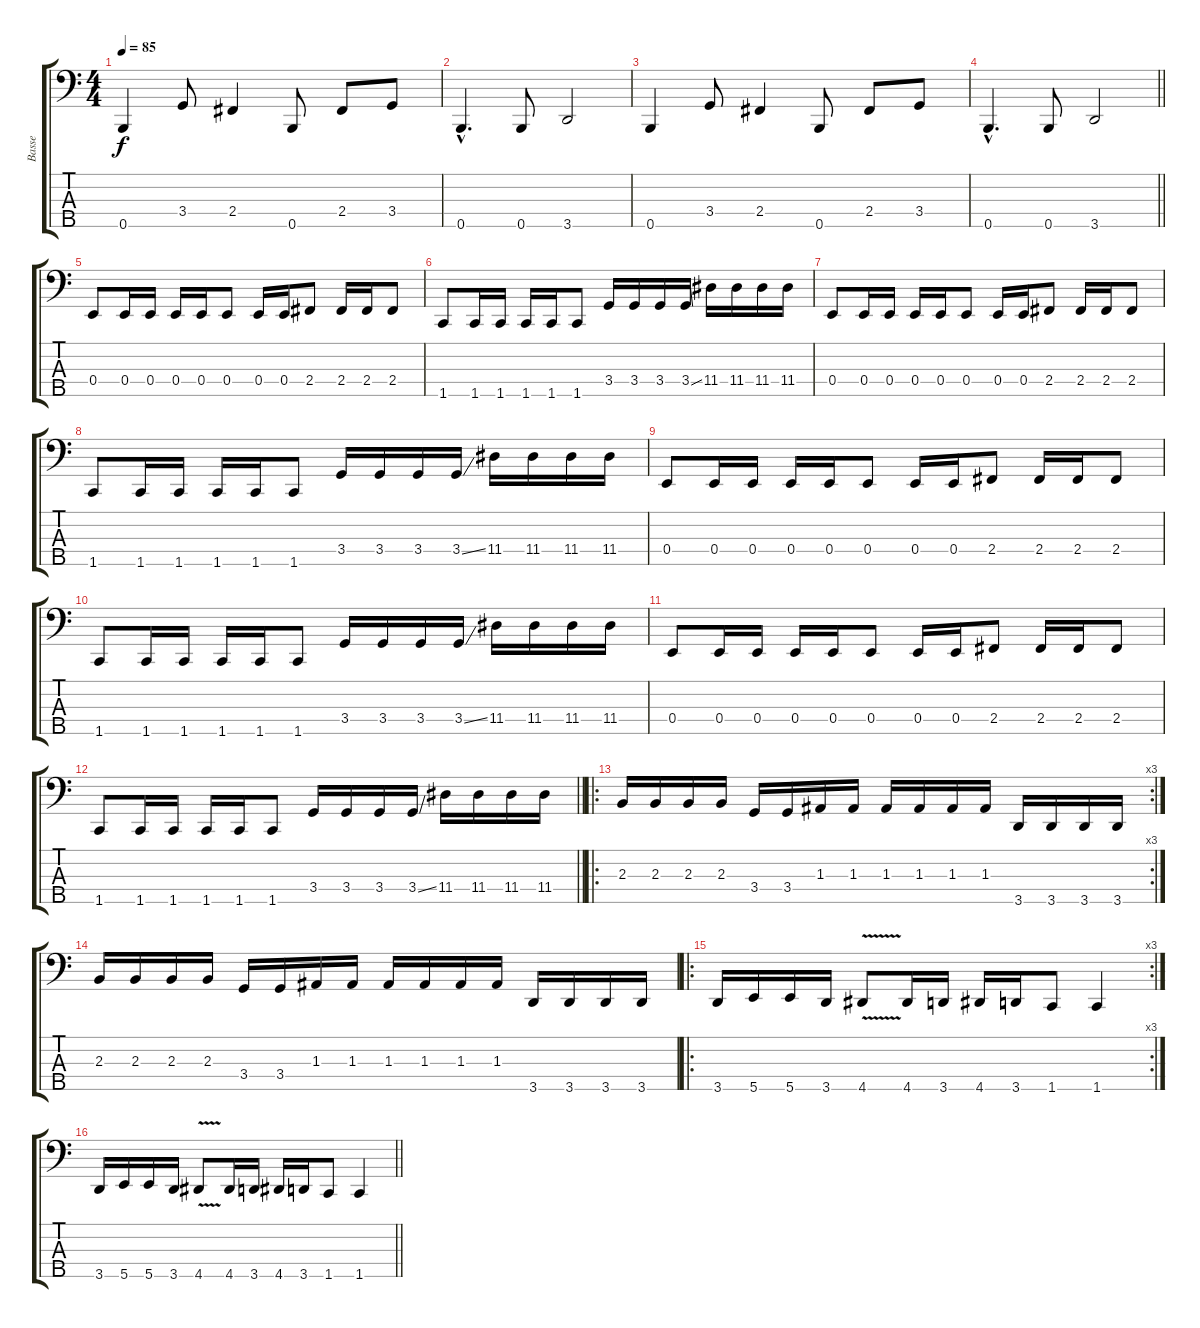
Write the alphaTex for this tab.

\track ("Basse" "Basse") {instrument electricbassfinger}
\staff {score tabs}
\tuning (G2 D2 A1 E1 B0) {hide}
\ts (4 4)
\tempo 85
\clef f4
\ks c
0.5.4{dy f} 3.4.8 2.4.4 0.5.8 2.4.8 3.4.8 |
0.5{hac}.4{d} 0.5.8 3.5.2 |
0.5.4 3.4.8 2.4.4 0.5.8 2.4.8 3.4.8 |
\barLineRight lightlight
0.5{hac}.4{d} 0.5.8 3.5.2 |
0.4.8{volume 10} 0.4.16 0.4.16 0.4.16 0.4.16 0.4.8 0.4.16 0.4.16 2.4.8 2.4.16 2.4.16 2.4.8 |
1.5.8 1.5.16 1.5.16 1.5.16 1.5.16 1.5.8 3.4.16 3.4.16 3.4.16 3.4{ss}.16 11.4.16 11.4.16 11.4.16 11.4.16 |
0.4.8 0.4.16 0.4.16 0.4.16 0.4.16 0.4.8 0.4.16 0.4.16 2.4.8 2.4.16 2.4.16 2.4.8 |
1.5.8 1.5.16 1.5.16 1.5.16 1.5.16 1.5.8 3.4.16 3.4.16 3.4.16 3.4{ss}.16 11.4.16 11.4.16 11.4.16 11.4.16 |
0.4.8 0.4.16 0.4.16 0.4.16 0.4.16 0.4.8 0.4.16 0.4.16 2.4.8 2.4.16 2.4.16 2.4.8 |
1.5.8 1.5.16 1.5.16 1.5.16 1.5.16 1.5.8 3.4.16 3.4.16 3.4.16 3.4{ss}.16 11.4.16 11.4.16 11.4.16 11.4.16 |
0.4.8 0.4.16 0.4.16 0.4.16 0.4.16 0.4.8 0.4.16 0.4.16 2.4.8 2.4.16 2.4.16 2.4.8 |
\barLineRight lightlight
1.5.8 1.5.16 1.5.16 1.5.16 1.5.16 1.5.8 3.4.16 3.4.16 3.4.16 3.4{ss}.16 11.4.16 11.4.16 11.4.16 11.4.16 |
\ro
\rc 3
2.3.16 2.3.16 2.3.16 2.3.16 3.4.16 3.4.16 1.3.16 1.3.16 1.3.16 1.3.16 1.3.16 1.3.16 3.5.16 3.5.16 3.5.16 3.5.16 |
2.3.16 2.3.16 2.3.16 2.3.16 3.4.16 3.4.16 1.3.16 1.3.16 1.3.16 1.3.16 1.3.16 1.3.16 3.5.16 3.5.16 3.5.16 3.5.16 |
\ro
\rc 3
3.5.16 5.5.16 5.5.16 3.5.16 4.5{v}.8 4.5.16 3.5.16 4.5.16 3.5.16 1.5.8 1.5.4 |
\barLineRight lightlight
3.5.16 5.5.16 5.5.16 3.5.16 4.5{v}.8 4.5.16 3.5.16 4.5.16 3.5.16 1.5.8 1.5.4
